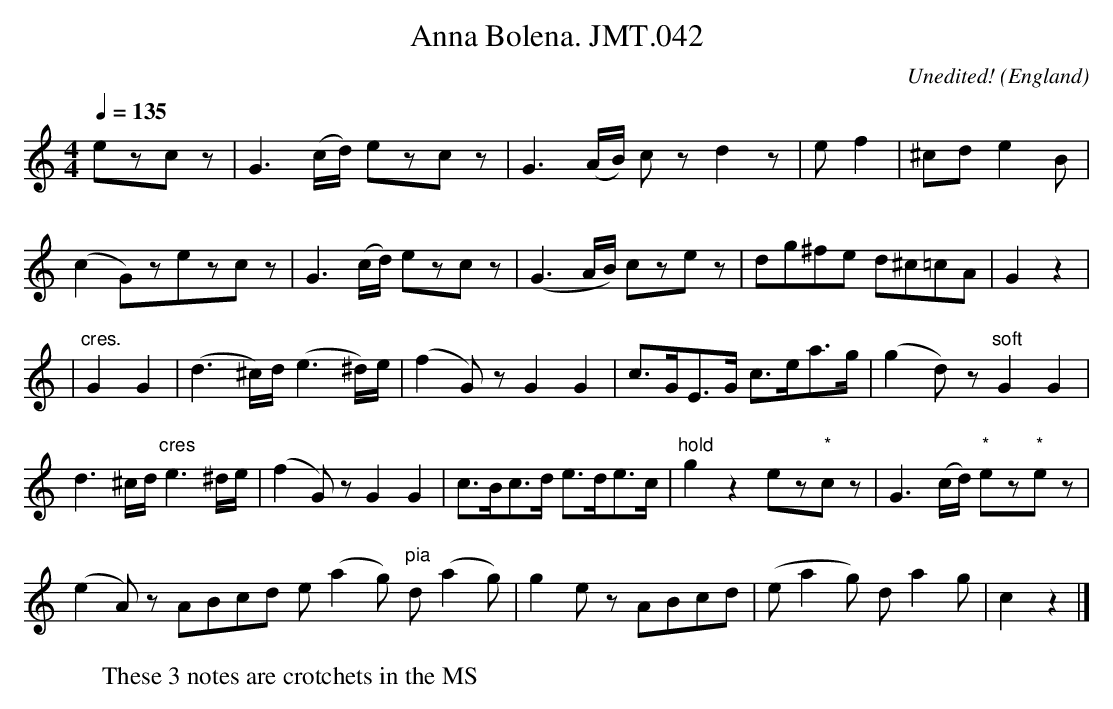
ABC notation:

X:1
T:Anna Bolena. JMT.042
C:Unedited!
L:1/8
M:4/4
O:England
Q:1/4=135
K:C
ezcz|G3(c/d/) ezcz|G3(A/B/) czd2z|ef2|^cde2B|!
(c2G)zezcz|G3(c/d/) ezcz|(G3A/B/) czez|dg^fe d^c=cA|G2z2|!
|"cres."G2G2|(d3^c/)d/(e3^d/)e/|(f2G)zG2G2|\
c>GE>G c>ea>g|(g2d)z"soft"G2G2|!
d3^c/d/"cres"e3^d/e/|(f2G)zG2G2|c>Bc>d e>de>c|\
"hold"g2z2ez"*"cz|G3(c/d/) "*"ez"*"ez|!
(e2A)z ABcd e(a2g) "pia"d(a2g)|g2ez ABcd|(ea2g) da2g|c2z2|]
W:These 3 notes are crotchets in the MS
